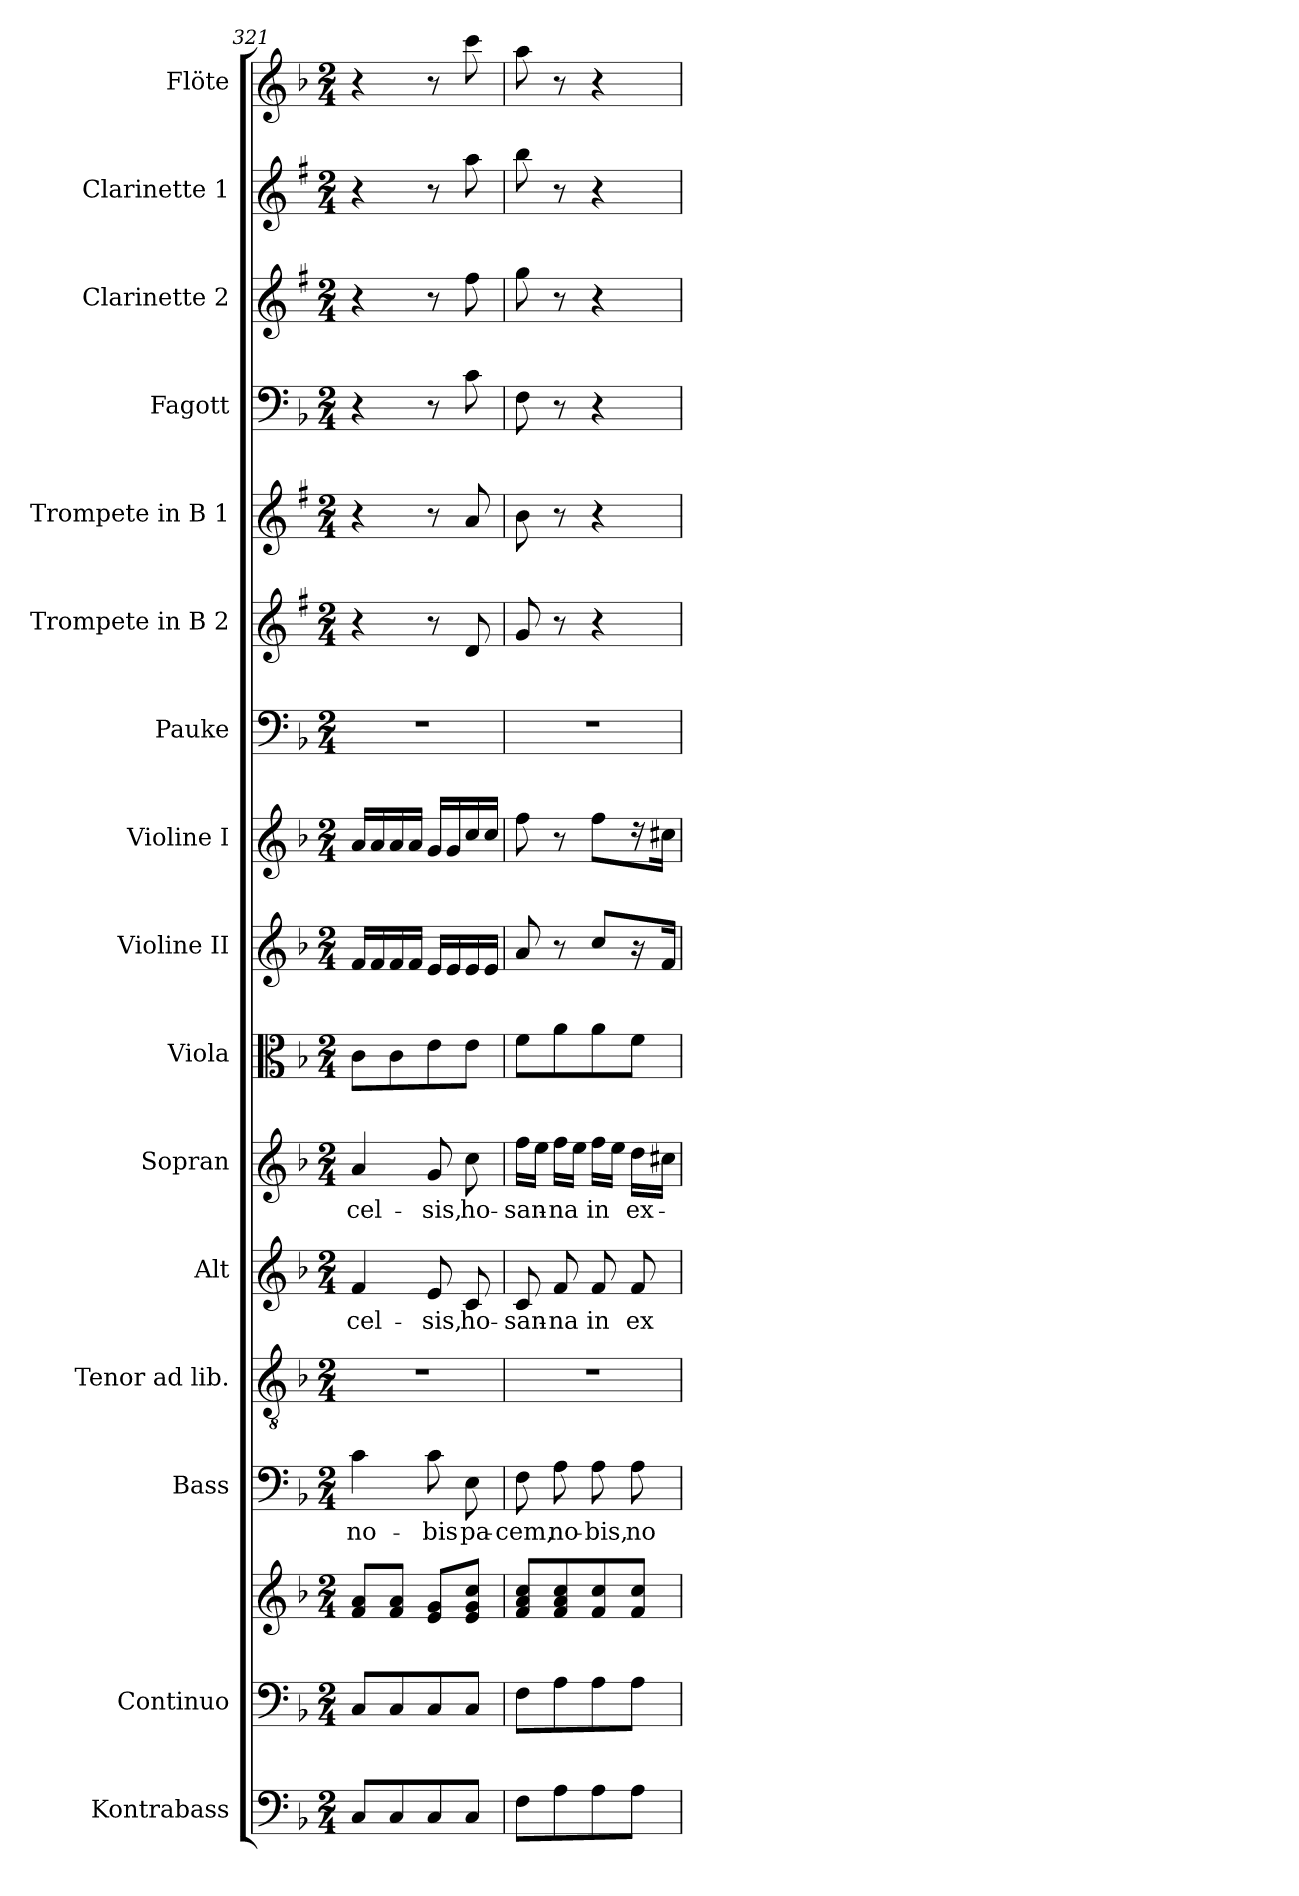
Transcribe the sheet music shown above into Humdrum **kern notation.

**kern	**kern	**kern	**kern	**text	**kern	**kern	**text	**kern	**text	**kern	**kern	**kern	**kern	**kern	**kern	**kern	**kern	**kern	**kern
*part16	*part15	*part15	*part14	*part14	*part13	*part12	*part12	*part11	*part11	*part10	*part9	*part8	*part7	*part6	*part5	*part4	*part3	*part2	*part1
*staff17	*staff16	*staff15	*staff14	*staff14	*staff13	*staff12	*staff12	*staff11	*staff11	*staff10	*staff9	*staff8	*staff7	*staff6	*staff5	*staff4	*staff3	*staff2	*staff1
*I"Kontrabass	*I"Continuo	*	*I"Bass	*	*I"Tenor ad lib.	*I"Alt	*	*I"Sopran	*	*I"Viola	*I"Violine II	*I"Violine I	*I"Pauke	*I"Trompete in B 2	*I"Trompete in B 1	*I"Fagott	*I"Clarinette 2	*I"Clarinette 1	*I"Flöte
*I'Kb.	*I'cont.	*	*I'B	*	*I'T	*I'A	*	*I'S	*	*I'Vla.	*I'Vl. II	*I'Vl. I	*I'Pk.	*	*	*I'Fg.	*I'Cl. 2	*I'Cl. 1	*I'Fl.
*clefF4	*clefF4	*clefG2	*clefF4	*	*clefGv2	*clefG2	*	*clefG2	*	*clefC3	*clefG2	*clefG2	*clefF4	*clefG2	*clefG2	*clefF4	*clefG2	*clefG2	*clefG2
*ITrd7c12	*	*	*	*	*	*	*	*	*	*	*	*	*	*ITrd1c2	*ITrd1c2	*	*ITrd1c2	*ITrd1c2	*
*k[b-]	*k[b-]	*k[b-]	*k[b-]	*	*k[b-]	*k[b-]	*	*k[b-]	*	*k[b-]	*k[b-]	*k[b-]	*k[b-]	*k[b-]	*k[b-]	*k[b-]	*k[b-]	*k[b-]	*k[b-]
*F:	*F:	*F:	*F:	*	*F:	*F:	*	*F:	*	*F:	*F:	*F:	*F:	*F:	*F:	*F:	*F:	*F:	*F:
*M2/4	*M2/4	*M2/4	*M2/4	*	*M2/4	*M2/4	*	*M2/4	*	*M2/4	*M2/4	*M2/4	*M2/4	*M2/4	*M2/4	*M2/4	*M2/4	*M2/4	*M2/4
=321	=321	=321	=321	=321	=321	=321	=321	=321	=321	=321	=321	=321	=321	=321	=321	=321	=321	=321	=321
!	!	!	!	!LO:LY:b	!	!	!LO:LY:b	!	!LO:LY:b	!	!	!	!	!	!	!	!	!	!
8CC/L	8C/L	8f/ 8a/L	4c\	no-	2r	4f/	-cel-	4a/	-cel-	8c\L	16f/LL	16a/LL	2r	4r	4r	4r	4r	4r	4r
.	.	.	.	.	.	.	.	.	.	.	16f/	16a/	.	.	.	.	.	.	.
8CC/	8C/	8f/ 8a/J	.	.	.	.	.	.	.	8c\	16f/	16a/	.	.	.	.	.	.	.
.	.	.	.	.	.	.	.	.	.	.	16f/JJ	16a/JJ	.	.	.	.	.	.	.
!	!	!	!	!LO:LY:b	!	!	!LO:LY:b	!	!LO:LY:b	!	!	!	!	!	!	!	!	!	!
8CC/	8C/	8e/ 8g/L	8c\	-bis	.	8e/	-sis,	8g/	-sis,	8e\	16e/LL	16g/LL	.	8r	8r	8r	8r	8r	8r
.	.	.	.	.	.	.	.	.	.	.	16e/	16g/	.	.	.	.	.	.	.
!	!	!	!	!LO:LY:b	!	!	!LO:LY:b	!	!LO:LY:b	!	!	!	!	!	!	!	!	!	!
8CC/J	8C/J	8e/ 8g/ 8cc/J	8E\	pa-	.	8c/	ho-	8cc\	ho-	8e\J	16e/	16cc/	.	8c/	8g/	8c\	8ee\	8gg\	8ccc\
.	.	.	.	.	.	.	.	.	.	.	16e/JJ	16cc/JJ	.	.	.	.	.	.	.
=322	=322	=322	=322	=322	=322	=322	=322	=322	=322	=322	=322	=322	=322	=322	=322	=322	=322	=322	=322
!	!	!	!	!LO:LY:b	!	!	!LO:LY:b	!	!LO:LY:b	!	!	!	!	!	!	!	!	!	!
8FF\L	8F\L	8f/ 8a/ 8cc/L	8F\	-cem,	2r	8c/	-san-	16ff\LL	-san-	8f\L	8a/	8ff\	2r	8f/	8a\	8F\	8ff\	8aa\	8aa\
.	.	.	.	.	.	.	.	16ee\JJ	.	.	.	.	.	.	.	.	.	.	.
!	!	!	!	!LO:LY:b	!	!	!LO:LY:b	!	!LO:LY:b	!	!	!	!	!	!	!	!	!	!
8AA\	8A\	8f/ 8a/ 8cc/	8A\	no-	.	8f/	-na	16ff\LL	-na	8a\	8r	8r	.	8r	8r	8r	8r	8r	8r
.	.	.	.	.	.	.	.	16ee\JJ	.	.	.	.	.	.	.	.	.	.	.
!	!	!	!	!LO:LY:b	!	!	!LO:LY:b	!	!LO:LY:b	!	!	!	!	!	!	!	!	!	!
8AA\	8A\	8f/ 8cc/	8A\	-bis,	.	8f/	in	16ff\LL	in	8a\	8cc/L	8ff\L	.	4r	4r	4r	4r	4r	4r
.	.	.	.	.	.	.	.	16ee\JJ	.	.	.	.	.	.	.	.	.	.	.
!	!	!	!	!LO:LY:b	!	!	!LO:LY:b	!	!LO:LY:b	!	!	!	!	!	!	!	!	!	!
8AA\J	8A\J	8f/ 8cc/J	8A\	no-	.	8f/	ex-	16dd\LL	ex-	8f\J	16r	16r	.	.	.	.	.	.	.
.	.	.	.	.	.	.	.	16cc#X\JJ	.	.	16f/Jk	16cc#X\Jk	.	.	.	.	.	.	.
=	=	=	=	=	=	=	=	=	=	=	=	=	=	=	=	=	=	=	=
*-	*-	*-	*-	*-	*-	*-	*-	*-	*-	*-	*-	*-	*-	*-	*-	*-	*-	*-	*-
